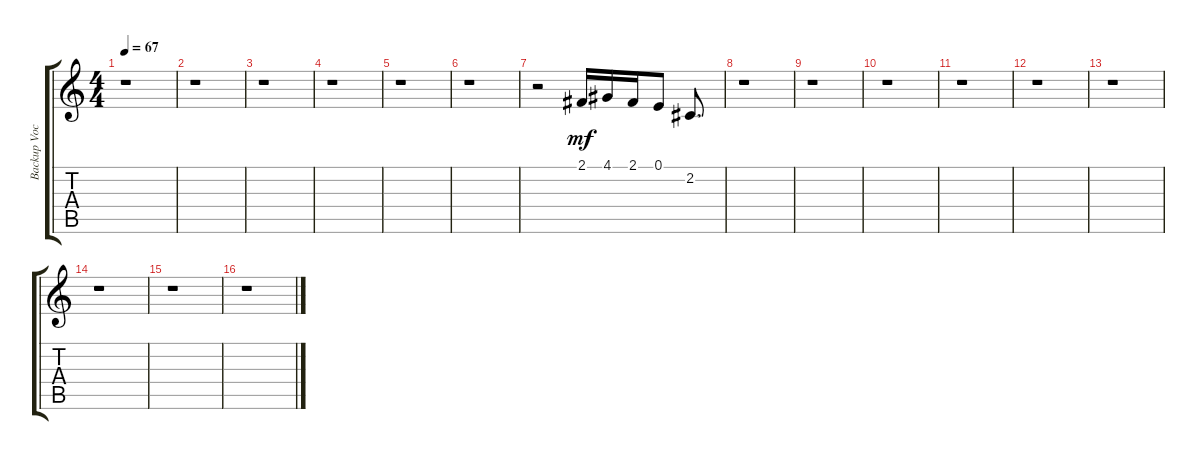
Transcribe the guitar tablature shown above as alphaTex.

\track ("Backup Vocal" "Backup Voc") {instrument choiraahs}
\staff {score tabs}
\tuning (E4 B3 G3 D3 A2 E2) {hide}
\ts (4 4)
\tempo 67
\clef g2
\ks c
r.1{dy f} |
r.1 |
r.1 |
r.1 |
r.1 |
r.1 |
r.2 2.1.16{dy mf} 4.1.16 2.1.16 0.1.8 2.2.8{d} |
r.1 |
r.1 |
r.1 |
r.1 |
r.1 |
r.1 |
r.1 |
r.1 |
r.1
